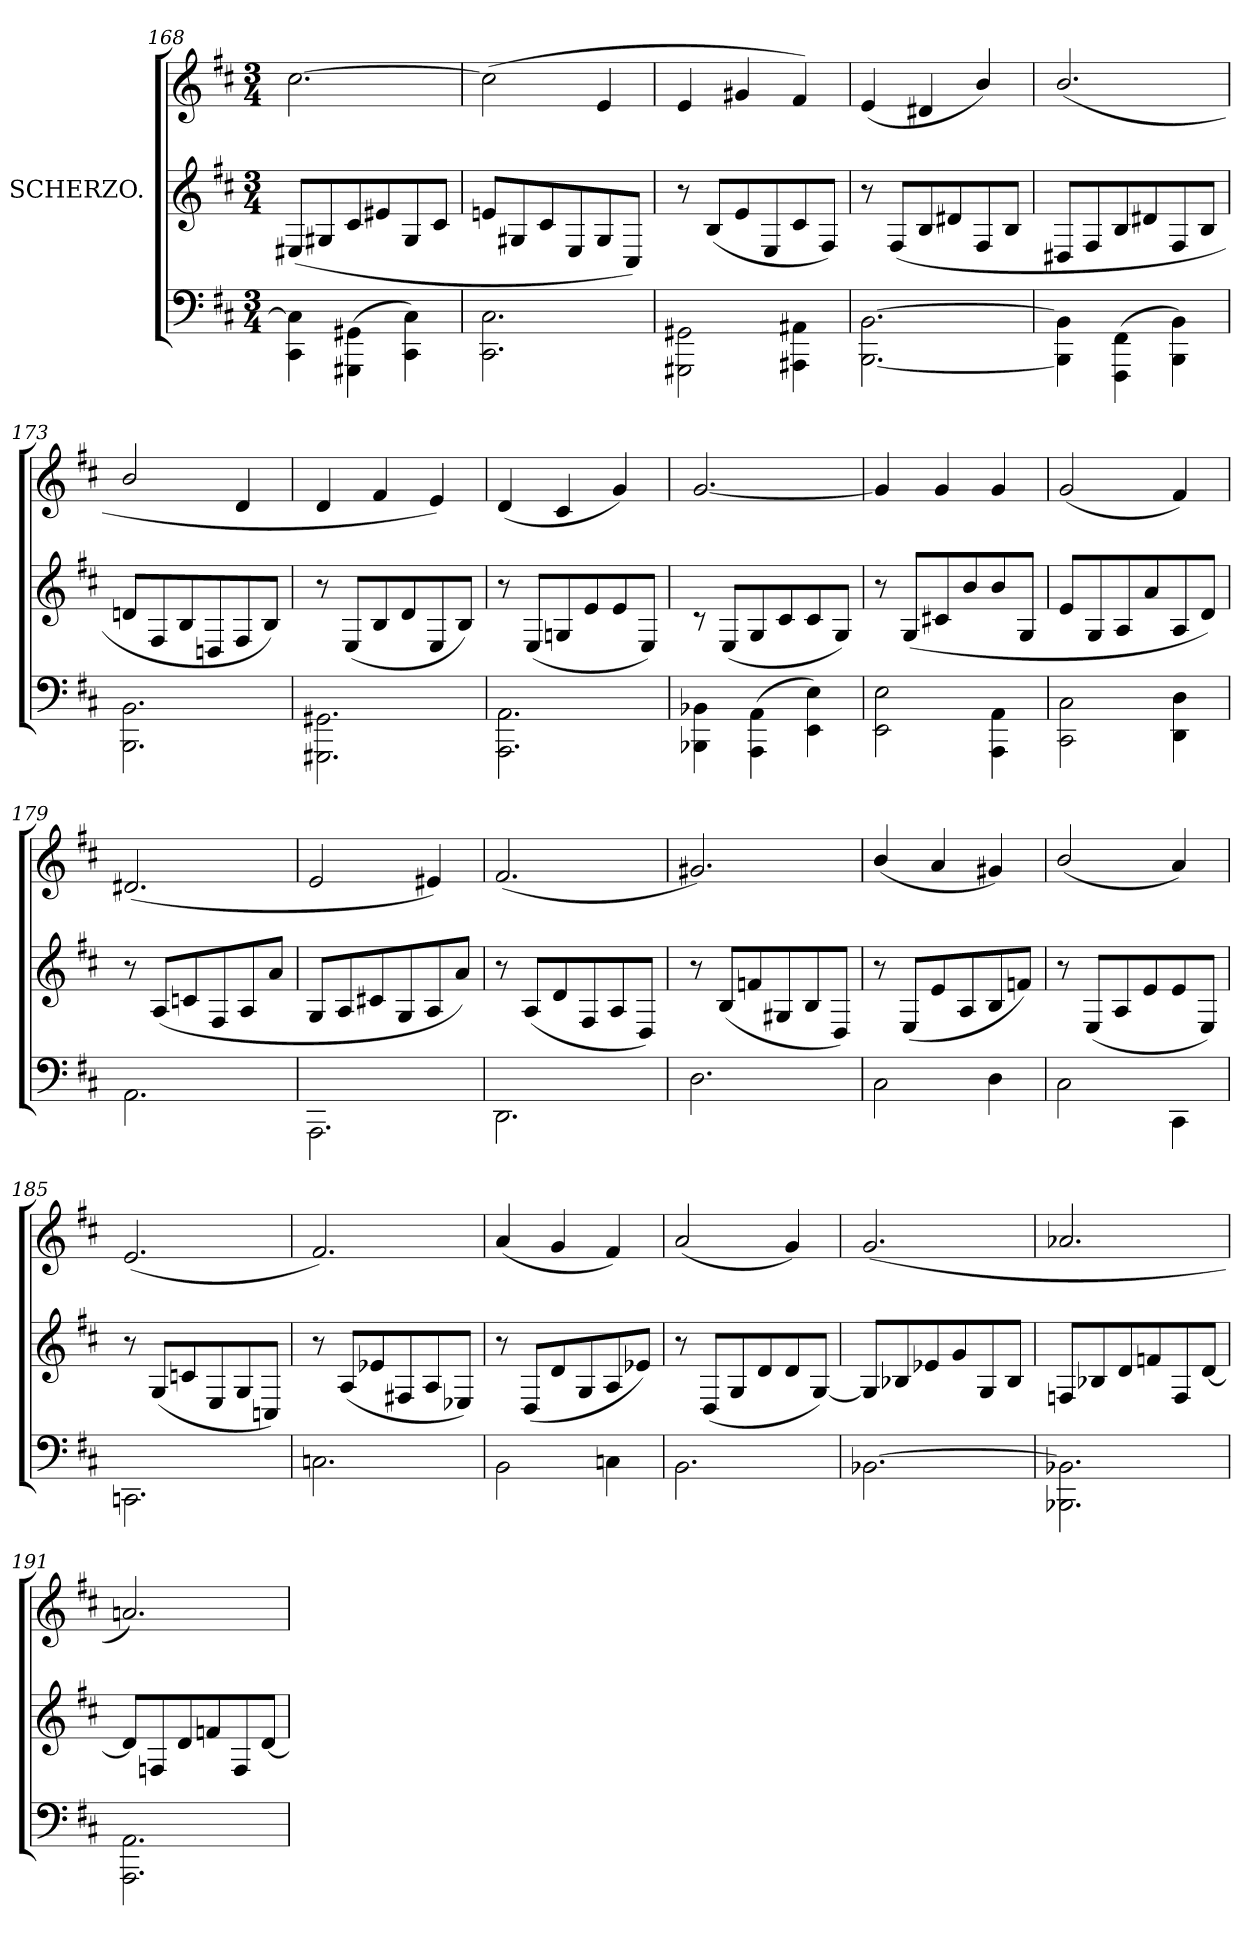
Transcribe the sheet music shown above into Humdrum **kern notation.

**kern	**kern	**kern
*part3	*part2	*part1
*staff3	*staff2	*staff1
*	*I"SCHERZO.	*
*clefF4	*clefG2	*clefG2
*k[f#c#]	*k[f#c#]	*k[f#c#]
*M3/4	*M3/4	*M3/4
=168	=168	=168
4C#]\ 4CC#\	(>8E#XL	[2.cc#!
.	8G#X	.
(>4GG#X\ 4GGG#X\	8c#	.
.	8e#X	.
4C#\ 4CC#\)	8G#/	.
.	8c#J	.
=169	=169	=169
2.C#\ 2.CC#\	8enL	(<2cc#!]
.	8G#X	.
.	8c#	.
.	8E/	.
.	8G#/	4e!
.	8C#/J)	.
=170	=170	=170
2GG#X\ 2GGG#X\	8r	4e!
.	(>8B/L	.
.	8e	4g#X!
.	8E/	.
4AA#X\ 4AAA#X\	8c#	4f#!)
.	8F#/J)	.
=171	=171	=171
[2.BB\ [2.BBB\	8r	(<4e!
.	(>8F#/L	.
.	8B/	4d#X!
.	8d#X	.
.	8F#/	4b!/)
.	8B/J	.
=172	=172	=172
4BB]\ 4BBB]\	8D#XL	(<2.b!/
.	8F#/	.
(>4FF#\ 4FFF#\	8B/	.
.	8d#X	.
4BB\ 4BBB\)	8F#/	.
.	8B/J	.
=173	=173	=173
2.BB\ 2.BBB\	8dnL	2b!/
.	8F#/	.
.	8B/	.
.	8Dn/	.
.	8F#/	4d!
.	8B/J)	.
=174	=174	=174
2.GG#X\ 2.GGG#X\	8r	4d!
.	(>8E/L	.
.	8B/	4f#!
.	8d	.
.	8E/	4e!)
.	8B/J)	.
=175	=175	=175
2.AA\ 2.AAA\	8r	(<4d!
.	(>8E/L	.
.	8Gn/	4c#!
.	8e	.
.	8e	4g!)
.	8E/J)	.
=176	=176	=176
4BB-X\ 4BBB-X\	8rc	[2.g!
.	(>8E/L	.
(>4AA\ 4AAA\	8G/	.
.	8c#/	.
4E\ 4EE\)	8c#/	.
.	8G/J)	.
=177	=177	=177
2E\ 2EE\	8r	4g!]
.	(>8G/L	.
.	8c#X	4g!
.	8b	.
4AA\ 4AAA\	8b	4g!
.	8G/J	.
=178	=178	=178
2C#\ 2CC#\	8eL	(<2g!
.	8G/	.
.	8A/	.
.	8a	.
4D\ 4DD\	8A/	4f#!)
.	8dJ)	.
=179	=179	=179
2.AA\	8r	(<2.d#X!
.	(>8A/L	.
.	8cn	.
.	8F#/	.
.	8A/	.
.	8aJ	.
=180	=180	=180
2.AAA\	8G/L	2e!
.	8A/	.
.	8c#X	.
.	8G/	.
.	8A/	4e#X!)
.	8aJ)	.
=181	=181	=181
2.DD\	8r	(<2.f#!
.	(>8A/L	.
.	8d	.
.	8F#/	.
.	8A/	.
.	8D/J)	.
=182	=182	=182
2.D	8r	2.g#X!)
.	(>8BL	.
.	8fn	.
.	8G#X/	.
.	8B/	.
.	8D/J)	.
=183	=183	=183
2C#\	8r	(<4b!/
.	(>8E/L	.
.	8e	4a!
.	8A/	.
4D\	8B/	4g#X!)
.	8fnJ)	.
=184	=184	=184
2C#\	8r	(<2b!/
.	(>8E/L	.
.	8A/	.
.	8e	.
4CC#\	8e	4a!)
.	8E/J)	.
=185	=185	=185
2.CCn\	8r	(<2.e!
.	(>8G/L	.
.	8cn/	.
.	8E/	.
.	8G/	.
.	8Cn/J)	.
=186	=186	=186
2.Cn\	8r	2.f#!)
.	(>8A/L	.
.	8e-X	.
.	8F#X	.
.	8A/	.
.	8E-XJ)	.
=187	=187	=187
2BB\	8r	(<4a!
.	(>8D/L	.
.	8d	4g!
.	8G/	.
4Cn\	8A/	4f#!)
.	8e-XJ)	.
=188	=188	=188
2.BB\	8r	(<2a!
.	(>8D/L	.
.	8G/	.
.	8d	.
.	8d	4g!)
.	[8G/J)	.
=189	=189	=189
[2.BB-X\	8G/L]	(<2.g!
.	8B-X	.
.	8e-X	.
.	8g	.
.	8G/	.
.	8B-/J	.
=190	=190	=190
2.BB-X]\ 2.BBB-X\	8Fn/L	2.a-X!
.	8B-X	.
.	8d	.
.	8fn	.
.	8F/	.
.	[8dJ	.
=191	=191	=191
2.AA\ 2.AAA\	8dL]	2.an!)
.	8Fn/	.
.	8d	.
.	8fn	.
.	8F/	.
.	[8dJ	.
=	=	=
*-	*-	*-
